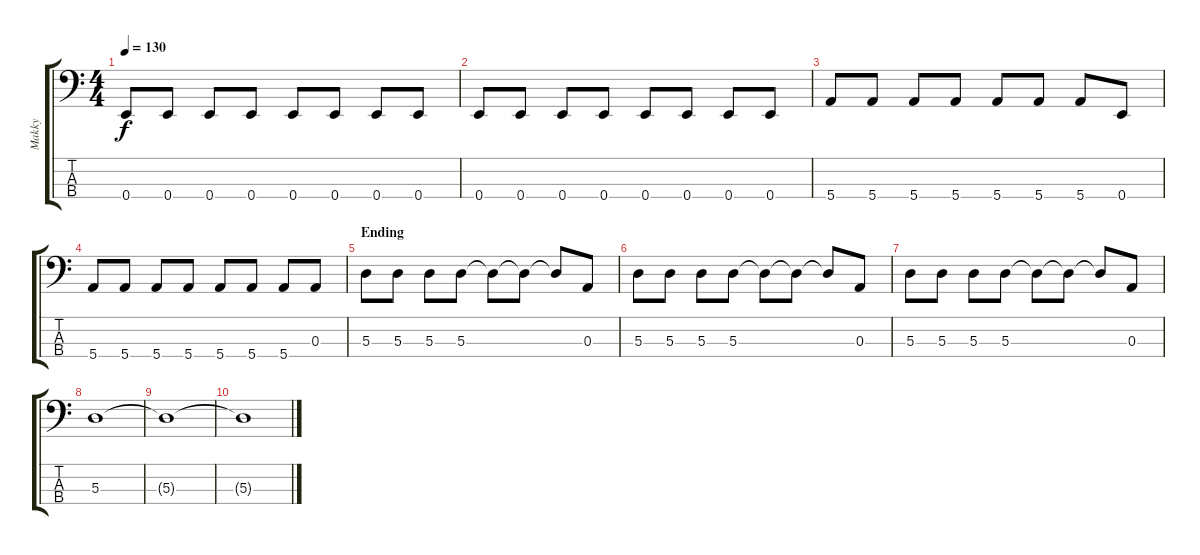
\track ("Makky" "Makky") {instrument electricbassfinger}
\staff {score tabs}
\tuning (G2 D2 A1 E1) {hide}
\ts (4 4)
\tempo 130
\clef f4
\ks c
0.4.8{dy f} 0.4.8 0.4.8 0.4.8 0.4.8 0.4.8 0.4.8 0.4.8 |
0.4.8 0.4.8 0.4.8 0.4.8 0.4.8 0.4.8 0.4.8 0.4.8 |
5.4.8 5.4.8 5.4.8 5.4.8 5.4.8 5.4.8 5.4.8 0.4.8 |
5.4.8 5.4.8 5.4.8 5.4.8 5.4.8 5.4.8 5.4.8 0.3.8 |
\section ("" "Ending")
5.3.8 5.3.8 5.3.8 5.3.8 5.3{t}.8 5.3{t}.8 5.3{t}.8 0.3.8 |
5.3.8 5.3.8 5.3.8 5.3.8 5.3{t}.8 5.3{t}.8 5.3{t}.8 0.3.8 |
5.3.8 5.3.8 5.3.8 5.3.8 5.3{t}.8 5.3{t}.8 5.3{t}.8 0.3.8 |
5.3.1{volume 0} |
5.3{t}.1 |
5.3{t}.1
